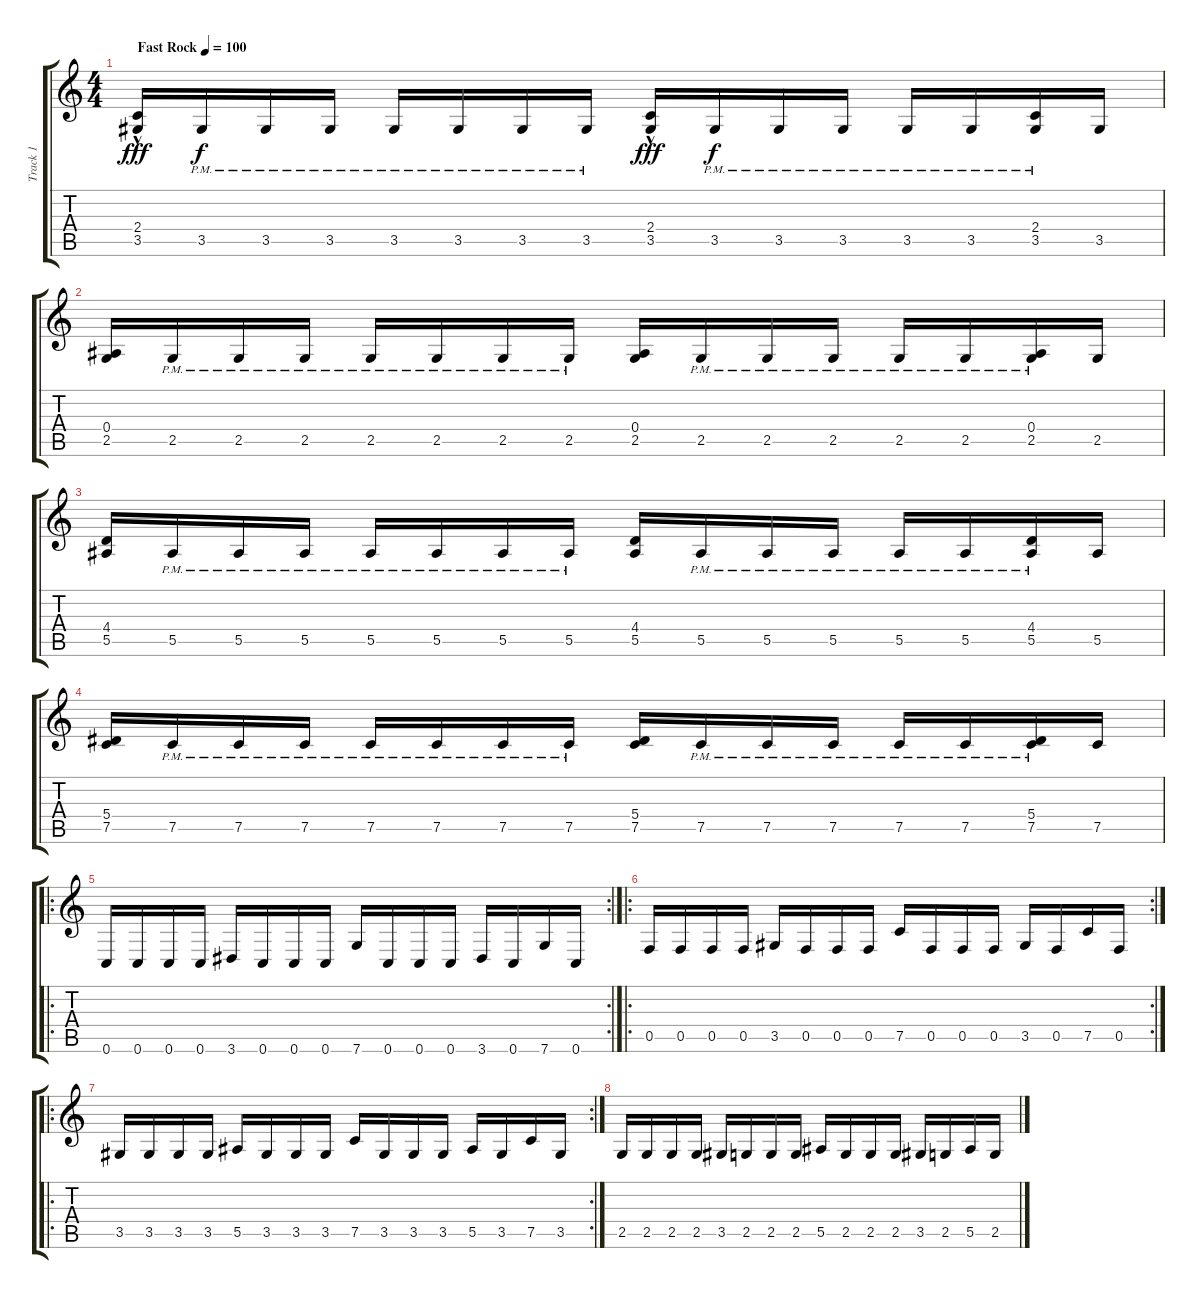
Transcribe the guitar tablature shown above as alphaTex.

\track ("Track 1" "Track 1") {instrument distortionguitar}
\staff {score tabs}
\tuning (C4 G3 Eb3 Bb2 F2 C2) {hide}
\ts (4 4)
\tempo (100 "Fast Rock")
\clef g2
\ks c
(2.4{hac} 3.5{hac}).16{dy fff instrument distortionguitar} 3.5{pm}.16{dy f} 3.5{pm}.16 3.5{pm}.16 3.5{pm}.16 3.5{pm}.16 3.5{pm}.16 3.5{pm}.16 (2.4{hac} 3.5{hac}).16{dy fff} 3.5{pm}.16{dy f} 3.5{pm}.16 3.5{pm}.16 3.5{pm}.16 3.5{pm}.16 (2.4 3.5{pm}).16 3.5.16 |
(0.4 2.5).16 2.5{pm}.16 2.5{pm}.16 2.5{pm}.16 2.5{pm}.16 2.5{pm}.16 2.5{pm}.16 2.5{pm}.16 (0.4 2.5).16 2.5{pm}.16 2.5{pm}.16 2.5{pm}.16 2.5{pm}.16 2.5{pm}.16 (0.4 2.5{pm}).16 2.5.16 |
(4.4 5.5).16 5.5{pm}.16 5.5{pm}.16 5.5{pm}.16 5.5{pm}.16 5.5{pm}.16 5.5{pm}.16 5.5{pm}.16 (4.4 5.5).16 5.5{pm}.16 5.5{pm}.16 5.5{pm}.16 5.5{pm}.16 5.5{pm}.16 (4.4 5.5{pm}).16 5.5.16 |
(5.4 7.5).16 7.5{pm}.16 7.5{pm}.16 7.5{pm}.16 7.5{pm}.16 7.5{pm}.16 7.5{pm}.16 7.5{pm}.16 (5.4 7.5).16 7.5{pm}.16 7.5{pm}.16 7.5{pm}.16 7.5{pm}.16 7.5{pm}.16 (5.4 7.5{pm}).16 7.5.16 |
\ro
\rc 2
0.6.16 0.6.16 0.6.16 0.6.16 3.6.16 0.6.16 0.6.16 0.6.16 7.6.16 0.6.16 0.6.16 0.6.16 3.6.16 0.6.16 7.6.16 0.6.16 |
\ro
\rc 2
0.5.16 0.5.16 0.5.16 0.5.16 3.5.16 0.5.16 0.5.16 0.5.16 7.5.16 0.5.16 0.5.16 0.5.16 3.5.16 0.5.16 7.5.16 0.5.16 |
\ro
\rc 2
3.5.16 3.5.16 3.5.16 3.5.16 5.5.16 3.5.16 3.5.16 3.5.16 7.5.16 3.5.16 3.5.16 3.5.16 5.5.16 3.5.16 7.5.16 3.5.16 |
2.5.16 2.5.16 2.5.16 2.5.16 3.5.16 2.5.16 2.5.16 2.5.16 5.5.16 2.5.16 2.5.16 2.5.16 3.5.16 2.5.16 5.5.16 2.5.16
